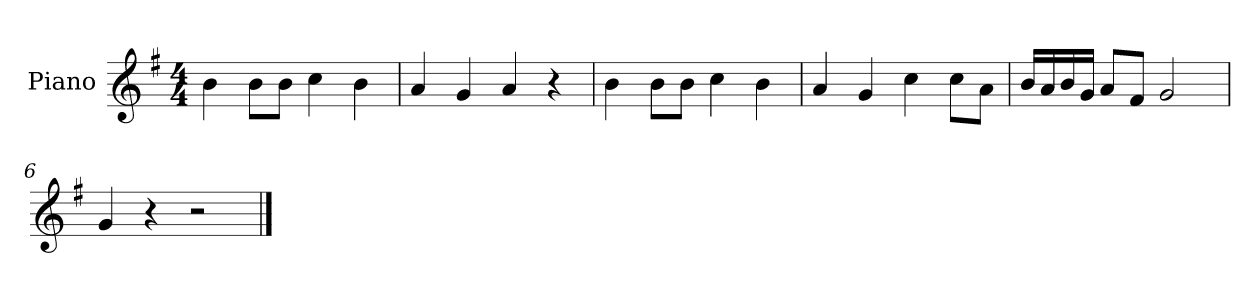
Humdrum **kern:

**kern
*part1
*staff1
*I"Piano
*I'P-no
*clefG2
*k[f#]
*M4/4
*MM90
=1
4b\
8b\L
8b\J
4cc\
4b\
=2
4a/
4g/
4a/
4r
=3
4b\
8b\L
8b\J
4cc\
4b\
=4
4a/
4g/
4cc\
8cc\L
8a\J
=5
16b/LL
16a/
16b/
16g/JJ
8a/L
8f#/J
2g/
=6
4g/
4r
2r
==
*-
